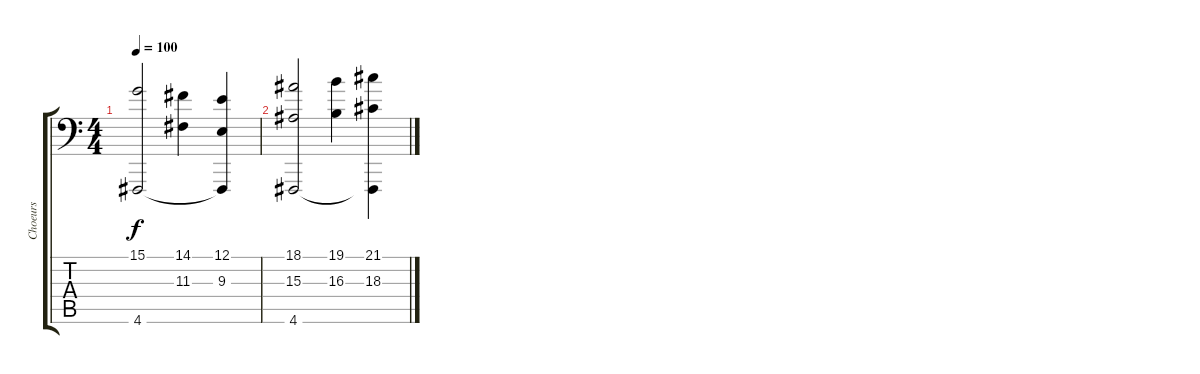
\track ("Choeurs" "Choeurs") {instrument choiraahs}
\staff {score tabs}
\tuning (E3 B2 G2 D2 A1 D1) {hide}
\ts (4 4)
\tempo 100
\clef f4
\ks c
(15.1{t} 4.6).2{dy f} (14.1 11.3).4 (12.1 9.3 4.6{t}).4 |
(18.1 15.3 4.6).2 (19.1 16.3).4 (21.1 18.3 4.6{t}).4
